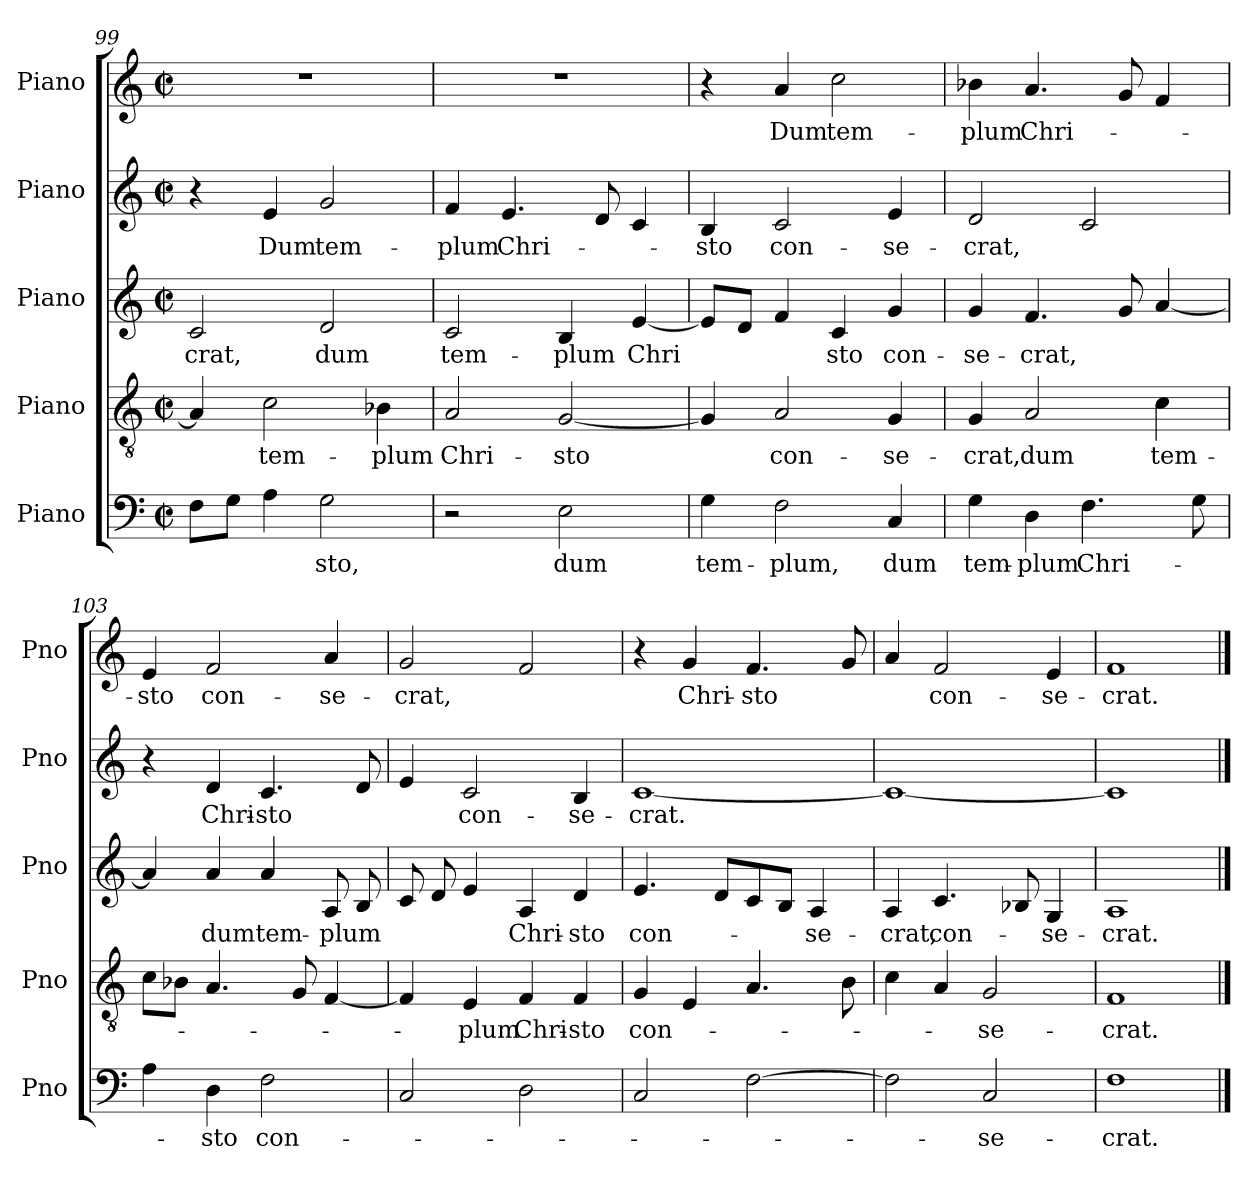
**kern	**text	**kern	**text	**kern	**text	**kern	**text	**kern	**text
*part5	*part5	*part4	*part4	*part3	*part3	*part2	*part2	*part1	*part1
*staff5	*staff5	*staff4	*staff4	*staff3	*staff3	*staff2	*staff2	*staff1	*staff1
*I"Piano	*	*I"Piano	*	*I"Piano	*	*I"Piano	*	*I"Piano	*
*I'Pno	*	*I'Pno	*	*I'Pno	*	*I'Pno	*	*I'Pno	*
*clefF4	*	*clefGv2	*	*clefG2	*	*clefG2	*	*clefG2	*
*k[]	*	*k[]	*	*k[]	*	*k[]	*	*k[]	*
*M2/2	*	*M2/2	*	*M2/2	*	*M2/2	*	*M2/2	*
*met(c|)	*	*met(c|)	*	*met(c|)	*	*met(c|)	*	*met(c|)	*
=99	=99	=99	=99	=99	=99	=99	=99	=99	=99
!	!	!	!	!	!LO:LY:b	!	!	!	!
8F\L	.	4A/]	.	2c/	crat,	4r	.	1r	.
8G\J	.	.	.	.	.	.	.	.	.
!	!	!	!LO:LY:b	!	!	!	!LO:LY:b	!	!
4A\	.	2c\	tem-	.	.	4e/	Dum	.	.
!	!LO:LY:b	!	!	!	!LO:LY:b	!	!LO:LY:b	!	!
2G\	-sto,	.	.	2d/	dum	2g/	tem-	.	.
!	!	!	!LO:LY:b	!	!	!	!	!	!
.	.	4B-X\	-plum	.	.	.	.	.	.
!!LO:LB:g=z
=100	=100	=100	=100	=100	=100	=100	=100	=100	=100
!	!	!	!LO:LY:b	!	!LO:LY:b	!	!LO:LY:b	!	!
2r	.	2A/	Chri-	2c/	tem-	4f/	-plum	1r	.
!	!	!	!	!	!	!	!LO:LY:b	!	!
.	.	.	.	.	.	4.e/	Chri-	.	.
!	!LO:LY:b	!	!LO:LY:b	!	!LO:LY:b	!	!	!	!
2E\	dum	[2G/	-sto	4B/	-plum	.	.	.	.
.	.	.	.	.	.	8d/	.	.	.
!	!	!	!	!	!LO:LY:b	!	!	!	!
.	.	.	.	[4e/	Chri	4c/	.	.	.
=101	=101	=101	=101	=101	=101	=101	=101	=101	=101
!	!LO:LY:b	!	!	!	!	!	!LO:LY:b	!	!
4G\	tem-	4G/]	.	8e/L]	.	4B/	-sto	4r	.
.	.	.	.	8d/J	.	.	.	.	.
!	!LO:LY:b	!	!LO:LY:b	!	!	!	!LO:LY:b	!	!LO:LY:b
2F\	-plum,	2A/	con-	4f/	.	2c/	con-	4a/	Dum
!	!	!	!	!	!LO:LY:b	!	!	!	!LO:LY:b
.	.	.	.	4c/	sto	.	.	2cc\	tem-
!	!LO:LY:b	!	!LO:LY:b	!	!LO:LY:b	!	!LO:LY:b	!	!
4C/	dum	4G/	-se-	4g/	con-	4e/	-se-	.	.
=102	=102	=102	=102	=102	=102	=102	=102	=102	=102
!	!LO:LY:b	!	!LO:LY:b	!	!LO:LY:b	!	!LO:LY:b	!	!LO:LY:b
4G\	tem-	4G/	-crat,	4g/	-se-	2d/	-crat,	4b-X\	-plum
!	!LO:LY:b	!	!LO:LY:b	!	!LO:LY:b	!	!	!	!LO:LY:b
4D\	-plum	2A/	dum	4.f/	-crat,	.	.	4.a/	Chri-
!	!LO:LY:b	!	!	!	!	!	!	!	!
4.F\	Chri-	.	.	.	.	2c/	.	.	.
.	.	.	.	8g/	.	.	.	8g/	.
!	!	!	!LO:LY:b	!	!	!	!	!	!
.	.	4c\	tem-	[4a/	.	.	.	4f/	.
8G\	.	.	.	.	.	.	.	.	.
=103	=103	=103	=103	=103	=103	=103	=103	=103	=103
!	!	!	!	!	!	!	!	!	!LO:LY:b
4A\	.	8c\L	.	4a/]	.	4r	.	4e/	-sto
.	.	8B-X\J	.	.	.	.	.	.	.
!	!LO:LY:b	!	!	!	!LO:LY:b	!	!LO:LY:b	!	!LO:LY:b
4D\	-sto	4.A/	.	4a/	dum	4d/	Chri-	2f/	con-
!	!LO:LY:b	!	!	!	!LO:LY:b	!	!LO:LY:b	!	!
2F\	con-	.	.	4a/	tem-	4.c/	-sto	.	.
.	.	8G/	.	.	.	.	.	.	.
!	!	!	!	!	!LO:LY:b	!	!	!	!LO:LY:b
.	.	[4F/	.	8A/	-plum	.	.	4a/	-se-
.	.	.	.	8B/	.	8d/	.	.	.
=104	=104	=104	=104	=104	=104	=104	=104	=104	=104
!	!	!	!	!	!	!	!	!	!LO:LY:b
2C/	.	4F/]	.	8c/	.	4e/	.	2g/	-crat,
.	.	.	.	8d/	.	.	.	.	.
!	!	!	!LO:LY:b	!	!	!	!LO:LY:b	!	!
.	.	4E/	-plum	4e/	.	2c/	con-	.	.
!	!	!	!LO:LY:b	!	!LO:LY:b	!	!	!	!
2D\	.	4F/	Chri-	4A/	Chri-	.	.	2f/	.
!	!	!	!LO:LY:b	!	!LO:LY:b	!	!LO:LY:b	!	!
.	.	4F/	-sto	4d/	-sto	4B/	-se-	.	.
!!LO:PB:g=z
=105	=105	=105	=105	=105	=105	=105	=105	=105	=105
!	!	!	!LO:LY:b	!	!LO:LY:b	!	!LO:LY:b	!	!
2C/	.	4G/	con-	4.e/	con-	[1c	-crat.	4r	.
!	!	!	!	!	!	!	!	!	!LO:LY:b
.	.	4E/	.	.	.	.	.	4g/	Chri-
.	.	.	.	8d/L	.	.	.	.	.
!	!	!	!	!	!	!	!	!	!LO:LY:b
[2F\	.	4.A/	.	8c/	.	.	.	4.f/	-sto
.	.	.	.	8B/J	.	.	.	.	.
!	!	!	!	!	!LO:LY:b	!	!	!	!
.	.	.	.	4A/	-se-	.	.	.	.
.	.	8B\	.	.	.	.	.	8g/	.
=106	=106	=106	=106	=106	=106	=106	=106	=106	=106
!	!	!	!	!	!LO:LY:b	!	!	!	!
2F\]	.	4c\	.	4A/	-crat,	1c_	.	4a/	.
!	!	!	!	!	!LO:LY:b	!	!	!	!LO:LY:b
.	.	4A/	.	4.c/	con-	.	.	2f/	con-
!	!LO:LY:b	!	!LO:LY:b	!	!	!	!	!	!
2C/	-se-	2G/	-se-	.	.	.	.	.	.
.	.	.	.	8B-X/	.	.	.	.	.
!	!	!	!	!	!LO:LY:b	!	!	!	!LO:LY:b
.	.	.	.	4G/	-se-	.	.	4e/	-se-
=107	=107	=107	=107	=107	=107	=107	=107	=107	=107
!	!LO:LY:b	!	!LO:LY:b	!	!LO:LY:b	!	!	!	!LO:LY:b
1F	-crat.	1F	-crat.	1A	-crat.	1c]	.	1f	-crat.
==	==	==	==	==	==	==	==	==	==
*-	*-	*-	*-	*-	*-	*-	*-	*-	*-
